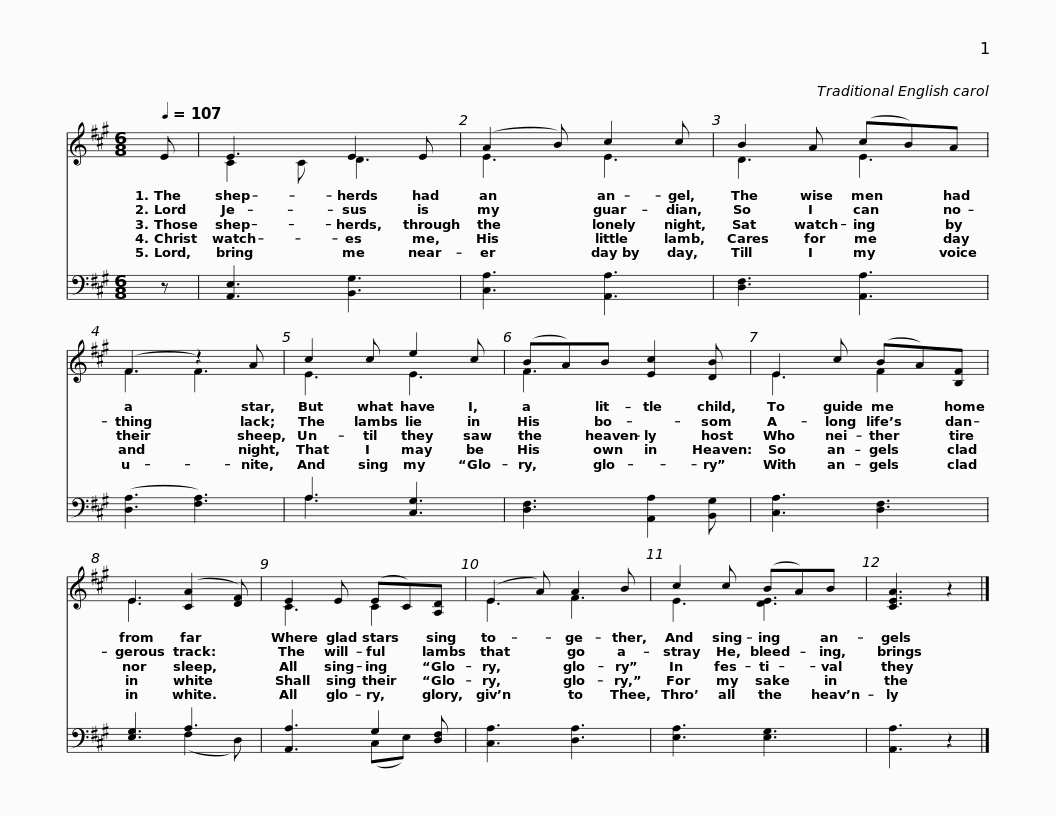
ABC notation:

X:1
%%score ( 1 2 ) ( 3 4 )
L:1/8
Q:1/4=107
M:6/8
I:linebreak $
K:A
V:1 treble
V:2 treble
V:3 bass
V:4 bass
V:1
 E | E3 E2 E | (A2 B) c2 c | B2 A (cB)A | (F3 z2) A |$ %5
 c2 c e2 c | (BA)B [Ec]2 [DB] | E2 c (BA)[B,F] | E3 ([CA]2 [DF]) |$ E2 E (EC)[A,D] | %10
 (E2 A) A2 B | c2 c (BA)B | [CEA]3 z2 |] %13
V:2
 x | C2 C D3 | E3 E3 | D3 E3 | F3 F3 |$ %5
 E3 E3 | F3 x3 | E3 F2 x | E3 x3 |$ C3 C2 x | %10
 E3 F3 | E3 [DE]3 | x5 |] %13
V:3
 z | [A,,E,]3 [B,,G,]3 | [C,A,]3 [A,,A,]3 | [D,F,]3 [A,,A,]3 | ([D,A,]3 [F,A,]3) |$ %5
 A,3 [C,G,]3 | [D,F,]3 [A,,A,]2 [B,,G,] | [C,A,]3 [D,F,]3 | [E,G,]3 A,3 |$ [A,,A,]3 G,2 [D,F,] | %10
 [C,A,]3 [D,A,]3 | [E,A,]3 [E,G,]3 | [A,,A,]3 z2 |] %13
V:4
 x | x6 | x6 | x6 | x6 |$ %5
 A,3 x3 | x6 | x6 | x3 (F,2 D,) |$ x3 (C,E,) x | %10
 x6 | x6 | x5 |] %13
